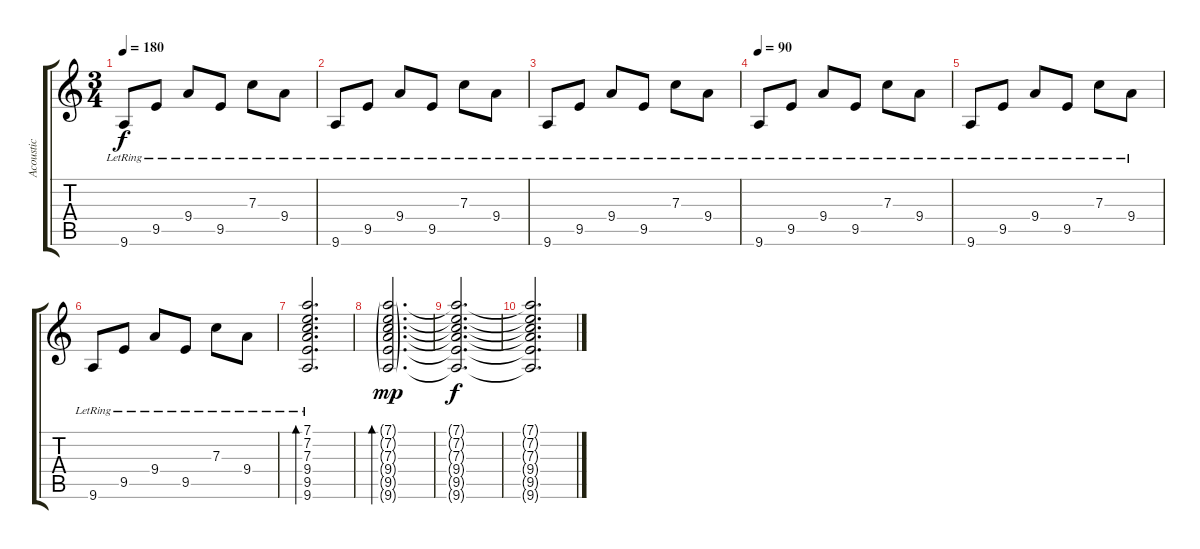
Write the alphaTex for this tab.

\track ("Acoustic" "Acoustic") {instrument acousticguitarnylon}
\staff {score tabs}
\tuning (D4 A3 F3 C3 G2 C2) {hide}
\ts (3 4)
\tempo 180
\clef g2
\ks c
9.6{lr}.8{dy f} 9.5{lr}.8 9.4{lr}.8 9.5{lr}.8 7.3{lr}.8 9.4{lr}.8 |
9.6{lr}.8 9.5{lr}.8 9.4{lr}.8 9.5{lr}.8 7.3{lr}.8 9.4{lr}.8 |
9.6{lr}.8{volume 13} 9.5{lr}.8 9.4{lr}.8 9.5{lr}.8 7.3{lr}.8 9.4{lr}.8 |
\tempo 90
9.6{lr}.8 9.5{lr}.8 9.4{lr}.8 9.5{lr}.8 7.3{lr}.8 9.4{lr}.8 |
9.6{lr}.8 9.5{lr}.8 9.4{lr}.8 9.5{lr}.8 7.3{lr}.8 9.4{lr}.8 |
9.6{lr}.8 9.5{lr}.8 9.4{lr}.8 9.5{lr}.8 7.3{lr}.8 9.4{lr}.8 |
(7.1{lr} 7.2{lr} 7.3{lr} 9.4{lr} 9.5{lr} 9.6{lr}).2{d bd 480} |
(7.1{g} 7.2{g} 7.3{g} 9.4{g} 9.5{g} 9.6{g}).2{d bd 240 dy mp volume 0 instrument distortionguitar} |
(7.1{t} 7.2{t} 7.3{t} 9.4{t} 9.5{t} 9.6{t}).2{d dy f} |
(7.1{t} 7.2{t} 7.3{t} 9.4{t} 9.5{t} 9.6{t}).2{d}
